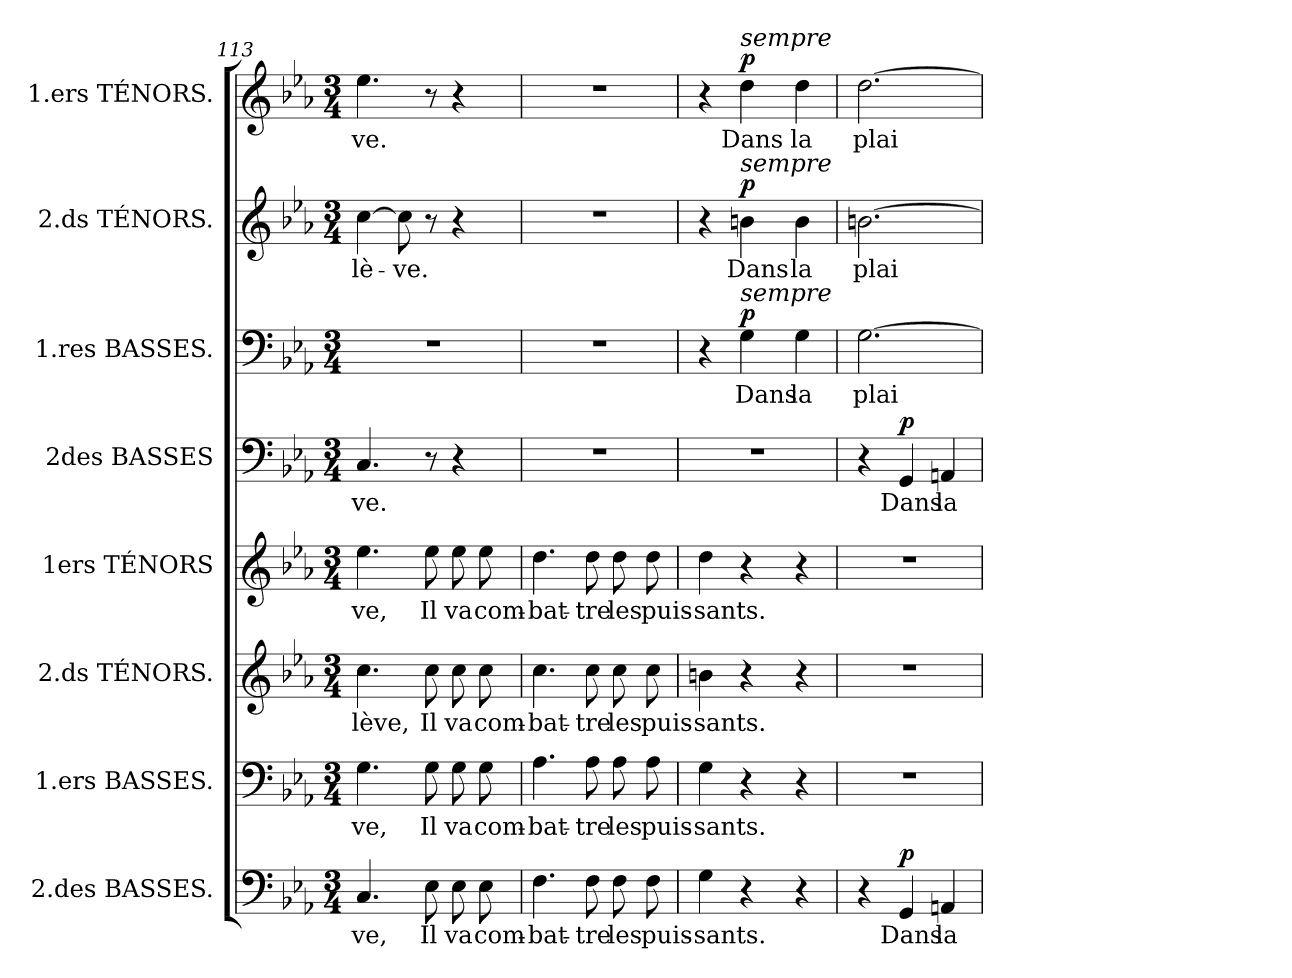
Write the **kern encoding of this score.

**kern	**text	**dynam	**kern	**text	**kern	**text	**kern	**text	**kern	**text	**dynam	**kern	**text	**dynam	**kern	**text	**dynam	**kern	**text	**dynam
*part8	*part8	*part8	*part7	*part7	*part6	*part6	*part5	*part5	*part4	*part4	*part4	*part3	*part3	*part3	*part2	*part2	*part2	*part1	*part1	*part1
*staff8	*staff8	*staff8	*staff7	*staff7	*staff6	*staff6	*staff5	*staff5	*staff4	*staff4	*staff4	*staff3	*staff3	*staff3	*staff2	*staff2	*staff2	*staff1	*staff1	*staff1
*I"2.des BASSES.	*	*	*I"1.ers BASSES.	*	*I"2.ds TÉNORS.	*	*I"1ers TÉNORS	*	*I"2des BASSES	*	*	*I"1.res BASSES.	*	*	*I"2.ds TÉNORS.	*	*	*I"1.ers TÉNORS.	*	*
*clefF4	*	*	*clefF4	*	*clefG2	*	*clefG2	*	*clefF4	*	*	*clefF4	*	*	*clefG2	*	*	*clefG2	*	*
*k[b-e-a-]	*	*	*k[b-e-a-]	*	*k[b-e-a-]	*	*k[b-e-a-]	*	*k[b-e-a-]	*	*	*k[b-e-a-]	*	*	*k[b-e-a-]	*	*	*k[b-e-a-]	*	*
*E-:	*	*	*E-:	*	*E-:	*	*E-:	*	*E-:	*	*	*E-:	*	*	*E-:	*	*	*E-:	*	*
*M3/4	*	*	*M3/4	*	*M3/4	*	*M3/4	*	*M3/4	*	*	*M3/4	*	*	*M3/4	*	*	*M3/4	*	*
=113	=113	=113	=113	=113	=113	=113	=113	=113	=113	=113	=113	=113	=113	=113	=113	=113	=113	=113	=113	=113
!	!LO:LY:b	!	!	!	!	!	!	!	!	!	!	!	!	!	!	!	!	!	!	!
!	!	!	!	!LO:LY:b	!	!	!	!	!	!	!	!	!	!	!	!	!	!	!	!
!	!	!	!	!	!	!LO:LY:b	!	!	!	!	!	!	!	!	!	!	!	!	!	!
!	!	!	!	!	!	!	!	!LO:LY:b	!	!	!	!	!	!	!	!	!	!	!	!
!	!	!	!	!	!	!	!	!	!	!LO:LY:b	!	!LO:N:vis=1	!	!	!	!	!	!	!	!
!	!	!	!	!	!	!	!	!	!	!	!	!	!	!	!	!LO:LY:b	!	!	!	!
!	!	!	!	!	!	!	!	!	!	!	!	!	!	!	!	!	!	!	!LO:LY:b	!
4.C/	-ve,	.	4.G\	-ve,	4.cc\	lève,	4.ee-\	-ve,	4.C/	-ve.	.	2.r	.	.	[>4cc\	lè-	.	4.ee-\	-ve.	.
!	!	!	!	!	!	!	!	!	!	!	!	!	!	!	!	!LO:LY:b	!	!	!	!
.	.	.	.	.	.	.	.	.	.	.	.	.	.	.	8cc\]	-ve.	.	.	.	.
!	!LO:LY:b	!	!	!	!	!	!	!	!	!	!	!	!	!	!	!	!	!	!	!
!	!	!	!	!LO:LY:b	!	!	!	!	!	!	!	!	!	!	!	!	!	!	!	!
!	!	!	!	!	!	!LO:LY:b	!	!	!	!	!	!	!	!	!	!	!	!	!	!
!	!	!	!	!	!	!	!	!LO:LY:b	!	!	!	!	!	!	!	!	!	!	!	!
8E-\	Il	.	8G\	Il	8cc\	Il	8ee-\	Il	8r	.	.	.	.	.	8r	.	.	8r	.	.
!	!LO:LY:b	!	!	!	!	!	!	!	!	!	!	!	!	!	!	!	!	!	!	!
!	!	!	!	!LO:LY:b	!	!	!	!	!	!	!	!	!	!	!	!	!	!	!	!
!	!	!	!	!	!	!LO:LY:b	!	!	!	!	!	!	!	!	!	!	!	!	!	!
!	!	!	!	!	!	!	!	!LO:LY:b	!	!	!	!	!	!	!	!	!	!	!	!
8E-\	va	.	8G\	va	8cc\	va	8ee-\	va	4r	.	.	.	.	.	4r	.	.	4r	.	.
!	!LO:LY:b	!	!	!	!	!	!	!	!	!	!	!	!	!	!	!	!	!	!	!
!	!	!	!	!LO:LY:b	!	!	!	!	!	!	!	!	!	!	!	!	!	!	!	!
!	!	!	!	!	!	!LO:LY:b	!	!	!	!	!	!	!	!	!	!	!	!	!	!
!	!	!	!	!	!	!	!	!LO:LY:b	!	!	!	!	!	!	!	!	!	!	!	!
8E-\	com-	.	8G\	com-	8cc\	com-	8ee-\	com-	.	.	.	.	.	.	.	.	.	.	.	.
=114	=114	=114	=114	=114	=114	=114	=114	=114	=114	=114	=114	=114	=114	=114	=114	=114	=114	=114	=114	=114
!	!LO:LY:b	!	!	!	!	!	!	!	!	!	!	!	!	!	!	!	!	!	!	!
!	!	!	!	!LO:LY:b	!	!	!	!	!	!	!	!	!	!	!	!	!	!	!	!
!	!	!	!	!	!	!LO:LY:b	!	!	!	!	!	!	!	!	!	!	!	!	!	!
!	!	!	!	!	!	!	!	!LO:LY:b	!LO:N:vis=1	!	!	!LO:N:vis=1	!	!	!LO:N:vis=1	!	!	!LO:N:vis=1	!	!
4.F\	-bat-	.	4.A-\	-bat-	4.cc\	-bat-	4.dd\	-bat-	2.r	.	.	2.r	.	.	2.r	.	.	2.r	.	.
!	!LO:LY:b	!	!	!	!	!	!	!	!	!	!	!	!	!	!	!	!	!	!	!
!	!	!	!	!LO:LY:b	!	!	!	!	!	!	!	!	!	!	!	!	!	!	!	!
!	!	!	!	!	!	!LO:LY:b	!	!	!	!	!	!	!	!	!	!	!	!	!	!
!	!	!	!	!	!	!	!	!LO:LY:b	!	!	!	!	!	!	!	!	!	!	!	!
8F\	-tre	.	8A-\	-tre	8cc\	-tre	8dd\	-tre	.	.	.	.	.	.	.	.	.	.	.	.
!	!LO:LY:b	!	!	!	!	!	!	!	!	!	!	!	!	!	!	!	!	!	!	!
!	!	!	!	!LO:LY:b	!	!	!	!	!	!	!	!	!	!	!	!	!	!	!	!
!	!	!	!	!	!	!LO:LY:b	!	!	!	!	!	!	!	!	!	!	!	!	!	!
!	!	!	!	!	!	!	!	!LO:LY:b	!	!	!	!	!	!	!	!	!	!	!	!
8F\	les	.	8A-\	les	8cc\	les	8dd\	les	.	.	.	.	.	.	.	.	.	.	.	.
!	!LO:LY:b	!	!	!	!	!	!	!	!	!	!	!	!	!	!	!	!	!	!	!
!	!	!	!	!LO:LY:b	!	!	!	!	!	!	!	!	!	!	!	!	!	!	!	!
!	!	!	!	!	!	!LO:LY:b	!	!	!	!	!	!	!	!	!	!	!	!	!	!
!	!	!	!	!	!	!	!	!LO:LY:b	!	!	!	!	!	!	!	!	!	!	!	!
8F\	puis-	.	8A-\	puis-	8cc\	puis-	8dd\	puis-	.	.	.	.	.	.	.	.	.	.	.	.
!!LO:PB:g=z
=115	=115	=115	=115	=115	=115	=115	=115	=115	=115	=115	=115	=115	=115	=115	=115	=115	=115	=115	=115	=115
!	!LO:LY:b	!	!	!	!	!	!	!	!	!	!	!	!	!	!	!	!	!	!	!
!	!	!	!	!LO:LY:b	!	!	!	!	!	!	!	!	!	!	!	!	!	!	!	!
!	!	!	!	!	!	!LO:LY:b	!	!	!	!	!	!	!	!	!	!	!	!	!	!
!	!	!	!	!	!	!	!	!LO:LY:b	!LO:N:vis=1	!	!	!	!	!	!	!	!	!	!	!
4G\	-sants.	.	4G\	-sants.	4bn\	-sants.	4dd\	-sants.	2.r	.	.	4r	.	.	4r	.	.	4r	.	.
!	!	!	!	!	!	!	!	!	!	!	!	!	!LO:LY:b	!	!	!	!	!	!	!
!	!	!	!	!	!	!	!	!	!	!	!	!	!	!	!	!LO:LY:b	!	!	!	!
!	!	!	!	!	!	!	!	!	!	!	!	!	!	!	!	!	!	!LO:TX:a:i:t=sempre	!	!
!	!	!	!	!	!	!	!	!	!	!	!	!	!	!	!LO:TX:a:i:t=sempre	!	!	!	!	!
!	!	!	!	!	!	!	!	!	!	!	!	!LO:TX:a:i:t=sempre	!	!	!	!	!	!	!	!
!	!	!	!	!	!	!	!	!	!	!	!	!	!	!LO:DY:a	!	!	!LO:DY:a	!	!LO:LY:b	!LO:DY:a
4r	.	.	4r	.	4r	.	4r	.	.	.	.	4G\	Dans	p	4bn\	Dans	p	4dd\	Dans	p
!	!	!	!	!	!	!	!	!	!	!	!	!	!LO:LY:b	!	!	!	!	!	!	!
!	!	!	!	!	!	!	!	!	!	!	!	!	!	!	!	!LO:LY:b	!	!	!	!
!	!	!	!	!	!	!	!	!	!	!	!	!	!	!	!	!	!	!	!LO:LY:b	!
4r	.	.	4r	.	4r	.	4r	.	.	.	.	4G\	la	.	4b\	la	.	4dd\	la	.
=116	=116	=116	=116	=116	=116	=116	=116	=116	=116	=116	=116	=116	=116	=116	=116	=116	=116	=116	=116	=116
!	!	!	!LO:N:vis=1	!	!LO:N:vis=1	!	!LO:N:vis=1	!	!	!	!	!	!	!	!	!	!	!	!	!
!	!	!	!	!	!	!	!	!	!	!	!	!	!LO:LY:b	!	!	!	!	!	!	!
!	!	!	!	!	!	!	!	!	!	!	!	!	!	!	!	!LO:LY:b	!	!	!	!
!	!	!	!	!	!	!	!	!	!	!	!	!	!	!	!	!	!	!	!LO:LY:b	!
4r	.	.	2.r	.	2.r	.	2.r	.	4r	.	.	[>2.G\	plai-	.	[2.bn\	plai-	.	[>2.dd\	plai-	.
!	!LO:LY:b	!	!	!	!	!	!	!	!	!	!	!	!	!	!	!	!	!	!	!
!	!	!LO:DY:b	!	!	!	!	!	!	!	!LO:LY:b	!LO:DY:b	!	!	!	!	!	!	!	!	!
4GG/	Dans	p	.	.	.	.	.	.	4GG/	Dans	p	.	.	.	.	.	.	.	.	.
!	!LO:LY:b	!	!	!	!	!	!	!	!	!	!	!	!	!	!	!	!	!	!	!
!	!	!	!	!	!	!	!	!	!	!LO:LY:b	!	!	!	!	!	!	!	!	!	!
4AAn/	la	.	.	.	.	.	.	.	4AAn/	la	.	.	.	.	.	.	.	.	.	.
=	=	=	=	=	=	=	=	=	=	=	=	=	=	=	=	=	=	=	=	=
*-	*-	*-	*-	*-	*-	*-	*-	*-	*-	*-	*-	*-	*-	*-	*-	*-	*-	*-	*-	*-
